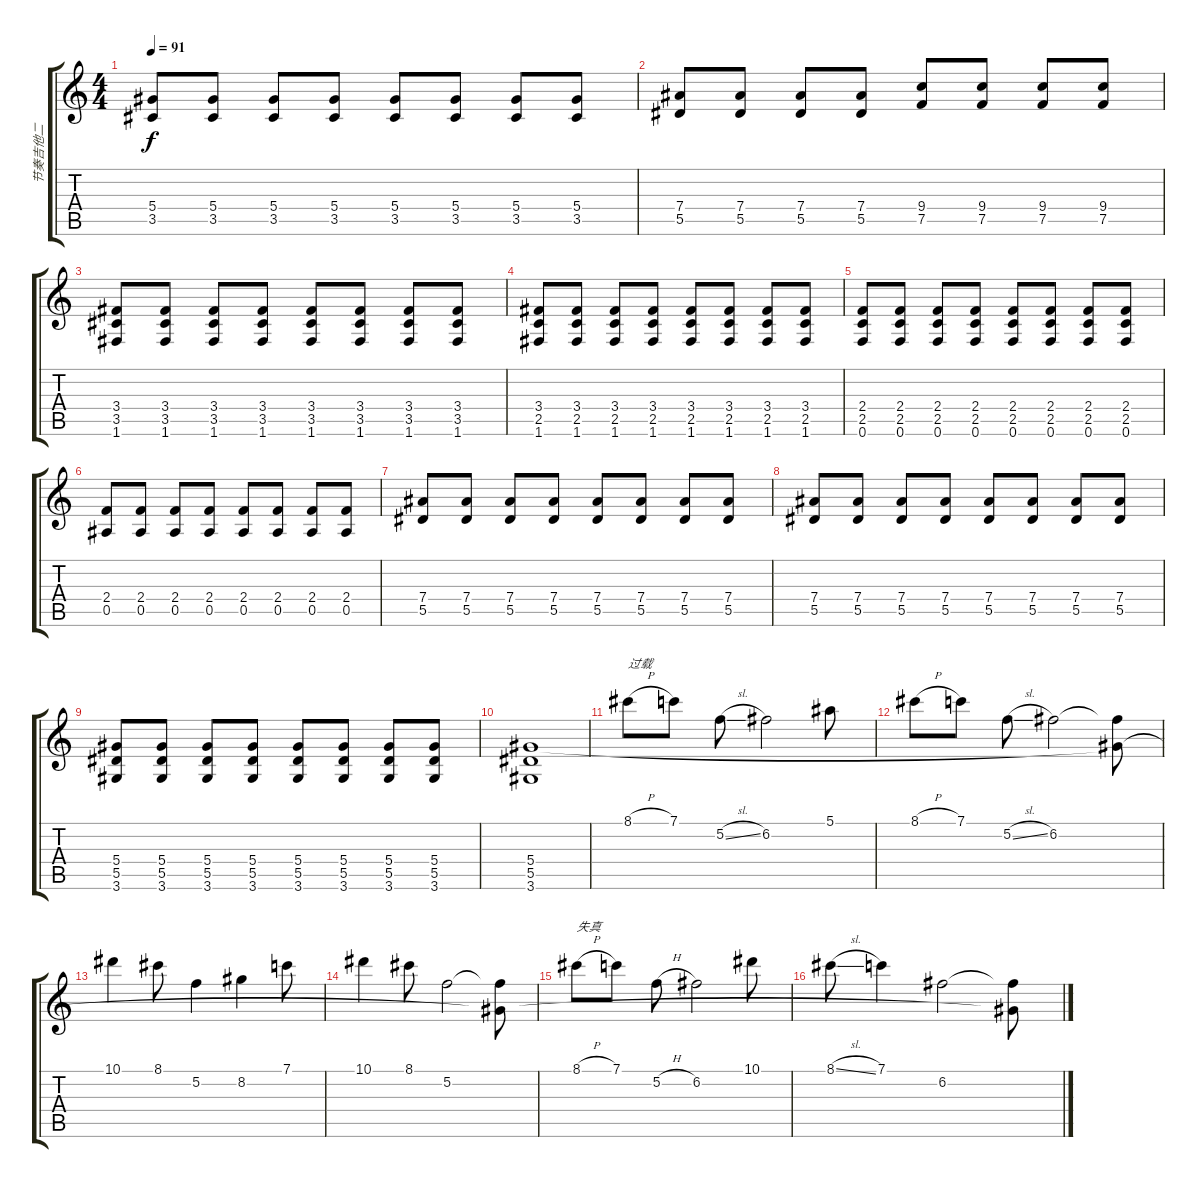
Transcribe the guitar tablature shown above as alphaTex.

\track ("节奏吉他二" "节奏吉他二") {instrument electricguitarjazz}
\staff {score tabs}
\tuning (F4 C4 Ab3 Eb3 Bb2 F2) {hide}
\ts (4 4)
\tempo 91
\clef g2
\ks c
(5.4 3.5).8{dy f} (5.4 3.5).8 (5.4 3.5).8 (5.4 3.5).8 (5.4 3.5).8 (5.4 3.5).8 (5.4 3.5).8 (5.4 3.5).8 |
(7.4 5.5).8 (7.4 5.5).8 (7.4 5.5).8 (7.4 5.5).8 (9.4 7.5).8 (9.4 7.5).8 (9.4 7.5).8 (9.4 7.5).8 |
(3.4 3.5 1.6).8 (3.4 3.5 1.6).8 (3.4 3.5 1.6).8 (3.4 3.5 1.6).8 (3.4 3.5 1.6).8 (3.4 3.5 1.6).8 (3.4 3.5 1.6).8 (3.4 3.5 1.6).8 |
(3.4 2.5 1.6).8 (3.4 2.5 1.6).8 (3.4 2.5 1.6).8 (3.4 2.5 1.6).8 (3.4 2.5 1.6).8 (3.4 2.5 1.6).8 (3.4 2.5 1.6).8 (3.4 2.5 1.6).8 |
(2.4 2.5 0.6).8 (2.4 2.5 0.6).8 (2.4 2.5 0.6).8 (2.4 2.5 0.6).8 (2.4 2.5 0.6).8 (2.4 2.5 0.6).8 (2.4 2.5 0.6).8 (2.4 2.5 0.6).8 |
(2.4 0.5).8 (2.4 0.5).8 (2.4 0.5).8 (2.4 0.5).8 (2.4 0.5).8 (2.4 0.5).8 (2.4 0.5).8 (2.4 0.5).8 |
(7.4 5.5).8 (7.4 5.5).8 (7.4 5.5).8 (7.4 5.5).8 (7.4 5.5).8 (7.4 5.5).8 (7.4 5.5).8 (7.4 5.5).8 |
(7.4 5.5).8 (7.4 5.5).8 (7.4 5.5).8 (7.4 5.5).8 (7.4 5.5).8 (7.4 5.5).8 (7.4 5.5).8 (7.4 5.5).8 |
(5.4 5.5 3.6).8 (5.4 5.5 3.6).8 (5.4 5.5 3.6).8 (5.4 5.5 3.6).8 (5.4 5.5 3.6).8 (5.4 5.5 3.6).8 (5.4 5.5 3.6).8 (5.4 5.5 3.6).8 |
(5.4 5.5 3.6).1 |
8.1{h}.8{txt "过载" volume 11 instrument overdrivenguitar} 7.1.8 5.2{sl}.8 6.2.2 5.1.8 |
8.1{h}.8 7.1.8 5.2{sl}.8 6.2.2 (6.2{t} 5.4{t}).8 |
10.1.4 8.1.8 5.2.4 8.2.4 7.1.8 |
10.1.4 8.1.8 5.2.2 (5.2{t} 5.4{t}).8 |
8.1{h}.8{txt "失真" instrument distortionguitar} 7.1.8 5.2{h}.8 6.2.2 10.1.8 |
8.1{sl}.8 7.1.4 6.2.2 (6.2{t} 5.4{t}).8
